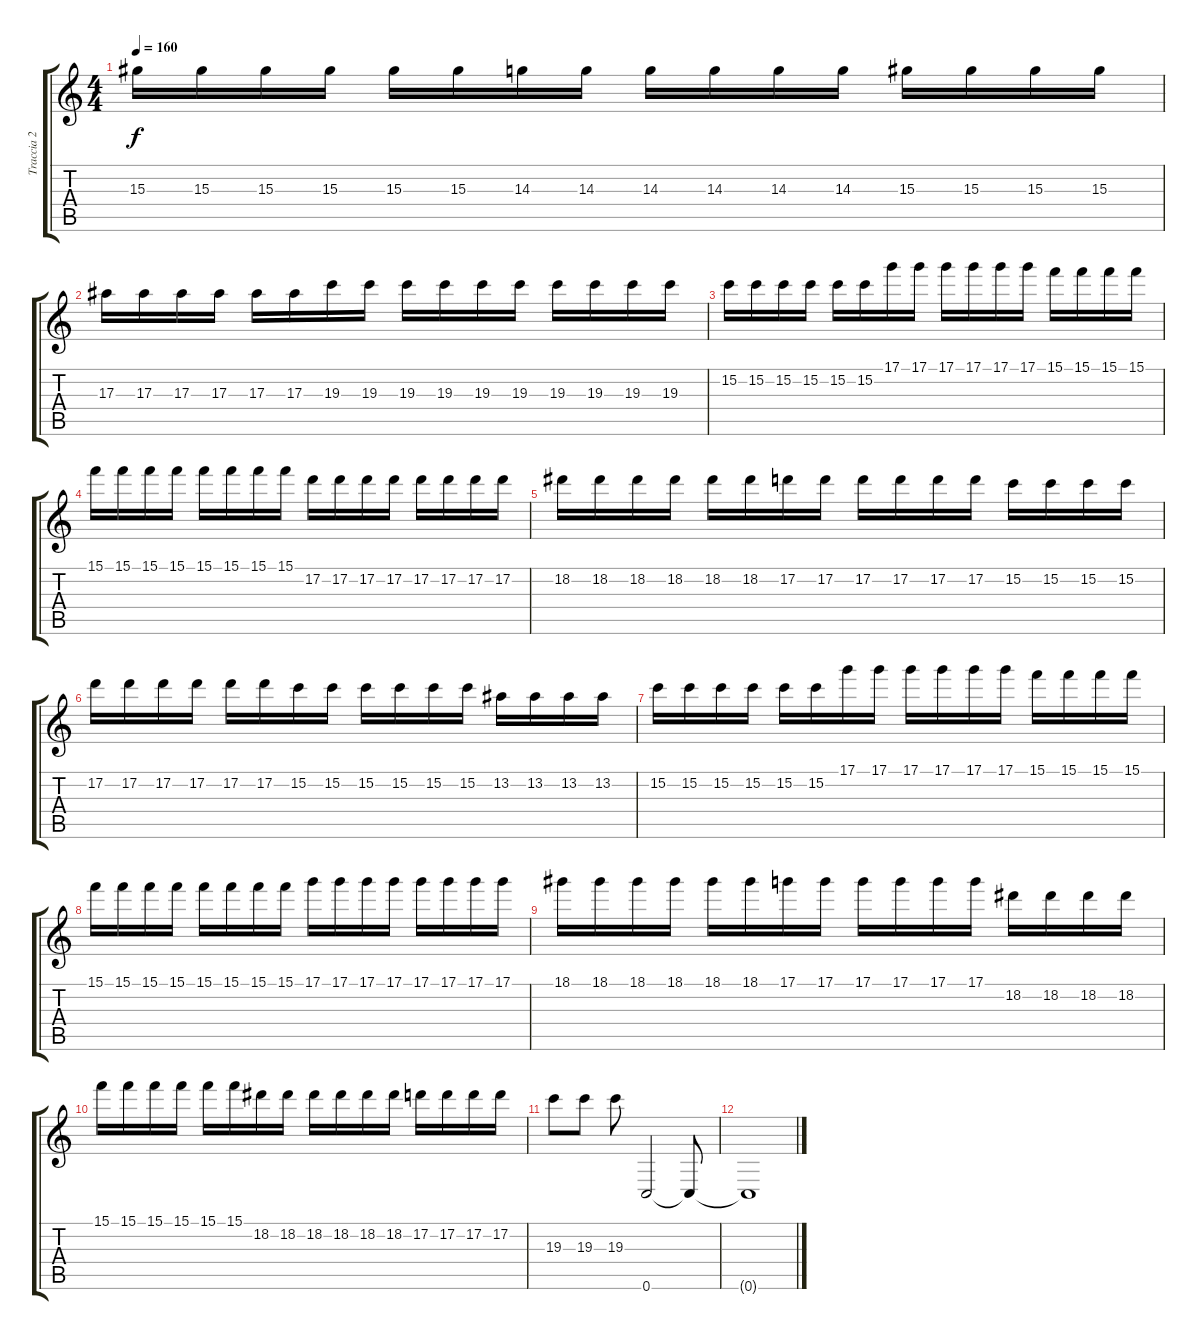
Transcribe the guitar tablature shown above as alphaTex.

\track ("Traccia 2" "Traccia 2") {instrument distortionguitar}
\staff {score tabs}
\tuning (D4 A3 F3 C3 G2 C2) {hide}
\ts (4 4)
\tempo 160
\clef g2
\ks c
15.3.16{dy f} 15.3.16 15.3.16 15.3.16 15.3.16 15.3.16 14.3.16 14.3.16 14.3.16 14.3.16 14.3.16 14.3.16 15.3.16 15.3.16 15.3.16 15.3.16 |
17.3.16 17.3.16 17.3.16 17.3.16 17.3.16 17.3.16 19.3.16 19.3.16 19.3.16 19.3.16 19.3.16 19.3.16 19.3.16 19.3.16 19.3.16 19.3.16 |
15.2.16 15.2.16 15.2.16 15.2.16 15.2.16 15.2.16 17.1.16 17.1.16 17.1.16 17.1.16 17.1.16 17.1.16 15.1.16 15.1.16 15.1.16 15.1.16 |
15.1.16 15.1.16 15.1.16 15.1.16 15.1.16 15.1.16 15.1.16 15.1.16 17.2.16 17.2.16 17.2.16 17.2.16 17.2.16 17.2.16 17.2.16 17.2.16 |
18.2.16 18.2.16 18.2.16 18.2.16 18.2.16 18.2.16 17.2.16 17.2.16 17.2.16 17.2.16 17.2.16 17.2.16 15.2.16 15.2.16 15.2.16 15.2.16 |
17.2.16 17.2.16 17.2.16 17.2.16 17.2.16 17.2.16 15.2.16 15.2.16 15.2.16 15.2.16 15.2.16 15.2.16 13.2.16 13.2.16 13.2.16 13.2.16 |
15.2.16 15.2.16 15.2.16 15.2.16 15.2.16 15.2.16 17.1.16 17.1.16 17.1.16 17.1.16 17.1.16 17.1.16 15.1.16 15.1.16 15.1.16 15.1.16 |
15.1.16 15.1.16 15.1.16 15.1.16 15.1.16 15.1.16 15.1.16 15.1.16 17.1.16 17.1.16 17.1.16 17.1.16 17.1.16 17.1.16 17.1.16 17.1.16 |
18.1.16 18.1.16 18.1.16 18.1.16 18.1.16 18.1.16 17.1.16 17.1.16 17.1.16 17.1.16 17.1.16 17.1.16 18.2.16 18.2.16 18.2.16 18.2.16 |
15.1.16 15.1.16 15.1.16 15.1.16 15.1.16 15.1.16 18.2.16 18.2.16 18.2.16 18.2.16 18.2.16 18.2.16 17.2.16 17.2.16 17.2.16 17.2.16 |
19.3.8 19.3.8 19.3.8 0.6.2 0.6{t}.8 |
0.6{t}.1
